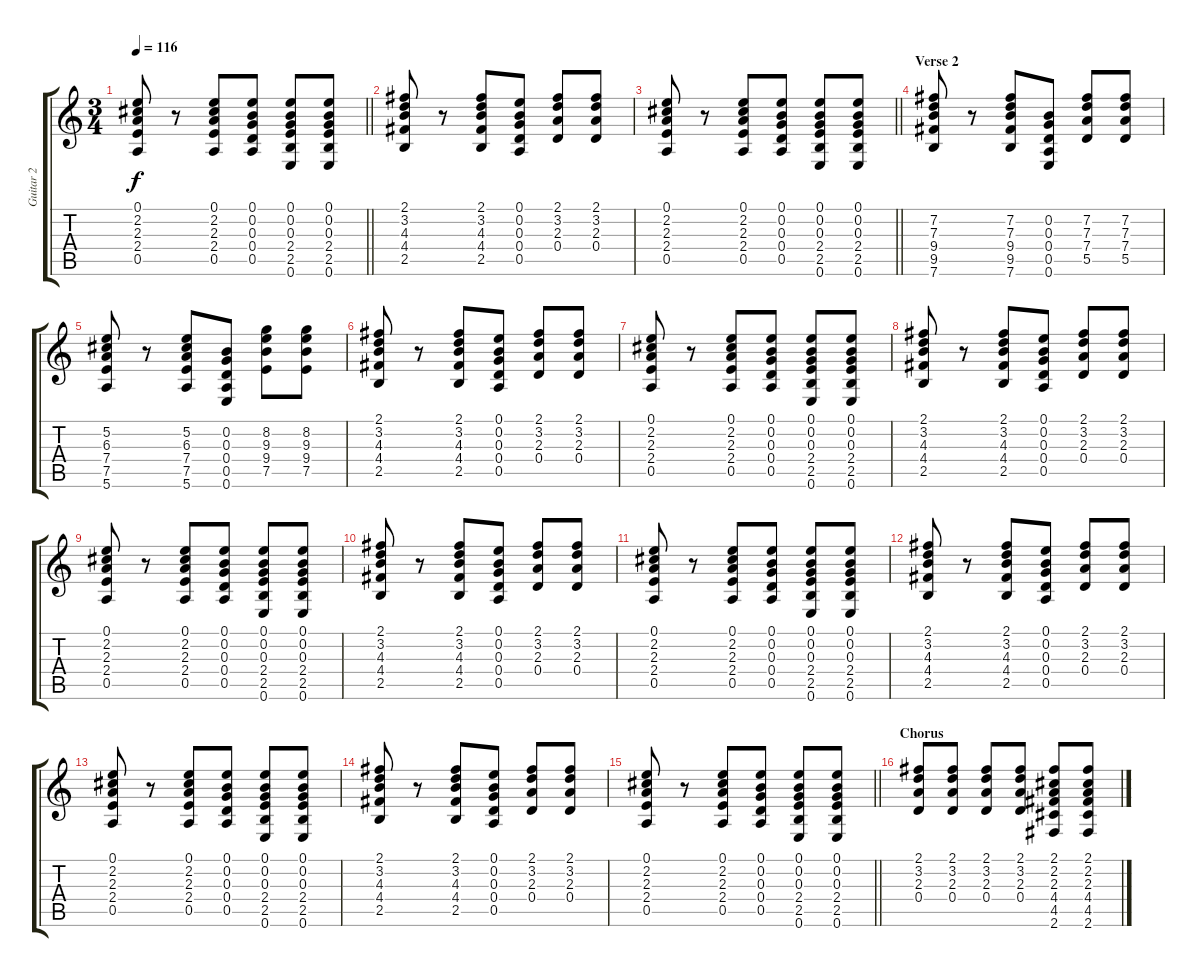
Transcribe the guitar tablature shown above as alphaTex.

\track ("Guitar 2" "Guitar 2") {instrument overdrivenguitar}
\staff {score tabs}
\tuning (E4 B3 G3 D3 A2 E2) {hide}
\ts (3 4)
\tempo 116
\clef g2
\barLineRight lightlight
\ks c
(0.1 2.2 2.3 2.4 0.5).8{dy f} r.8 (0.1 2.2 2.3 2.4 0.5).8 (0.1 0.2 0.3 0.4 0.5).8 (0.1 0.2 0.3 2.4 2.5 0.6).8 (0.1 0.2 0.3 2.4 2.5 0.6).8 |
(2.1 3.2 4.3 4.4 2.5).8 r.8 (2.1 3.2 4.3 4.4 2.5).8 (0.1 0.2 0.3 0.4 0.5).8 (2.1 3.2 2.3 0.4).8 (2.1 3.2 2.3 0.4).8 |
\barLineRight lightlight
(0.1 2.2 2.3 2.4 0.5).8 r.8 (0.1 2.2 2.3 2.4 0.5).8 (0.1 0.2 0.3 0.4 0.5).8 (0.1 0.2 0.3 2.4 2.5 0.6).8 (0.1 0.2 0.3 2.4 2.5 0.6).8 |
\section ("" "Verse 2")
(7.2 7.3 9.4 9.5 7.6).8 r.8 (7.2 7.3 9.4 9.5 7.6).8 (0.2 0.3 0.4 0.5 0.6).8 (7.2 7.3 7.4 5.5).8 (7.2 7.3 7.4 5.5).8 |
(5.2 6.3 7.4 7.5 5.6).8 r.8 (5.2 6.3 7.4 7.5 5.6).8 (0.2 0.3 0.4 0.5 0.6).8 (8.2 9.3 9.4 7.5).8 (8.2 9.3 9.4 7.5).8 |
(2.1 3.2 4.3 4.4 2.5).8 r.8 (2.1 3.2 4.3 4.4 2.5).8 (0.1 0.2 0.3 0.4 0.5).8 (2.1 3.2 2.3 0.4).8 (2.1 3.2 2.3 0.4).8 |
(0.1 2.2 2.3 2.4 0.5).8 r.8 (0.1 2.2 2.3 2.4 0.5).8 (0.1 0.2 0.3 0.4 0.5).8 (0.1 0.2 0.3 2.4 2.5 0.6).8 (0.1 0.2 0.3 2.4 2.5 0.6).8 |
(2.1 3.2 4.3 4.4 2.5).8 r.8 (2.1 3.2 4.3 4.4 2.5).8 (0.1 0.2 0.3 0.4 0.5).8 (2.1 3.2 2.3 0.4).8 (2.1 3.2 2.3 0.4).8 |
(0.1 2.2 2.3 2.4 0.5).8 r.8 (0.1 2.2 2.3 2.4 0.5).8 (0.1 0.2 0.3 0.4 0.5).8 (0.1 0.2 0.3 2.4 2.5 0.6).8 (0.1 0.2 0.3 2.4 2.5 0.6).8 |
(2.1 3.2 4.3 4.4 2.5).8 r.8 (2.1 3.2 4.3 4.4 2.5).8 (0.1 0.2 0.3 0.4 0.5).8 (2.1 3.2 2.3 0.4).8 (2.1 3.2 2.3 0.4).8 |
(0.1 2.2 2.3 2.4 0.5).8 r.8 (0.1 2.2 2.3 2.4 0.5).8 (0.1 0.2 0.3 0.4 0.5).8 (0.1 0.2 0.3 2.4 2.5 0.6).8 (0.1 0.2 0.3 2.4 2.5 0.6).8 |
(2.1 3.2 4.3 4.4 2.5).8 r.8 (2.1 3.2 4.3 4.4 2.5).8 (0.1 0.2 0.3 0.4 0.5).8 (2.1 3.2 2.3 0.4).8 (2.1 3.2 2.3 0.4).8 |
(0.1 2.2 2.3 2.4 0.5).8 r.8 (0.1 2.2 2.3 2.4 0.5).8 (0.1 0.2 0.3 0.4 0.5).8 (0.1 0.2 0.3 2.4 2.5 0.6).8 (0.1 0.2 0.3 2.4 2.5 0.6).8 |
(2.1 3.2 4.3 4.4 2.5).8 r.8 (2.1 3.2 4.3 4.4 2.5).8 (0.1 0.2 0.3 0.4 0.5).8 (2.1 3.2 2.3 0.4).8 (2.1 3.2 2.3 0.4).8 |
\barLineRight lightlight
(0.1 2.2 2.3 2.4 0.5).8 r.8 (0.1 2.2 2.3 2.4 0.5).8 (0.1 0.2 0.3 0.4 0.5).8 (0.1 0.2 0.3 2.4 2.5 0.6).8 (0.1 0.2 0.3 2.4 2.5 0.6).8 |
\section ("" "Chorus")
(2.1 3.2 2.3 0.4).8 (2.1 3.2 2.3 0.4).8 (2.1 3.2 2.3 0.4).8 (2.1 3.2 2.3 0.4).8 (2.1 2.2 2.3 4.4 4.5 2.6).8 (2.1 2.2 2.3 4.4 4.5 2.6).8
